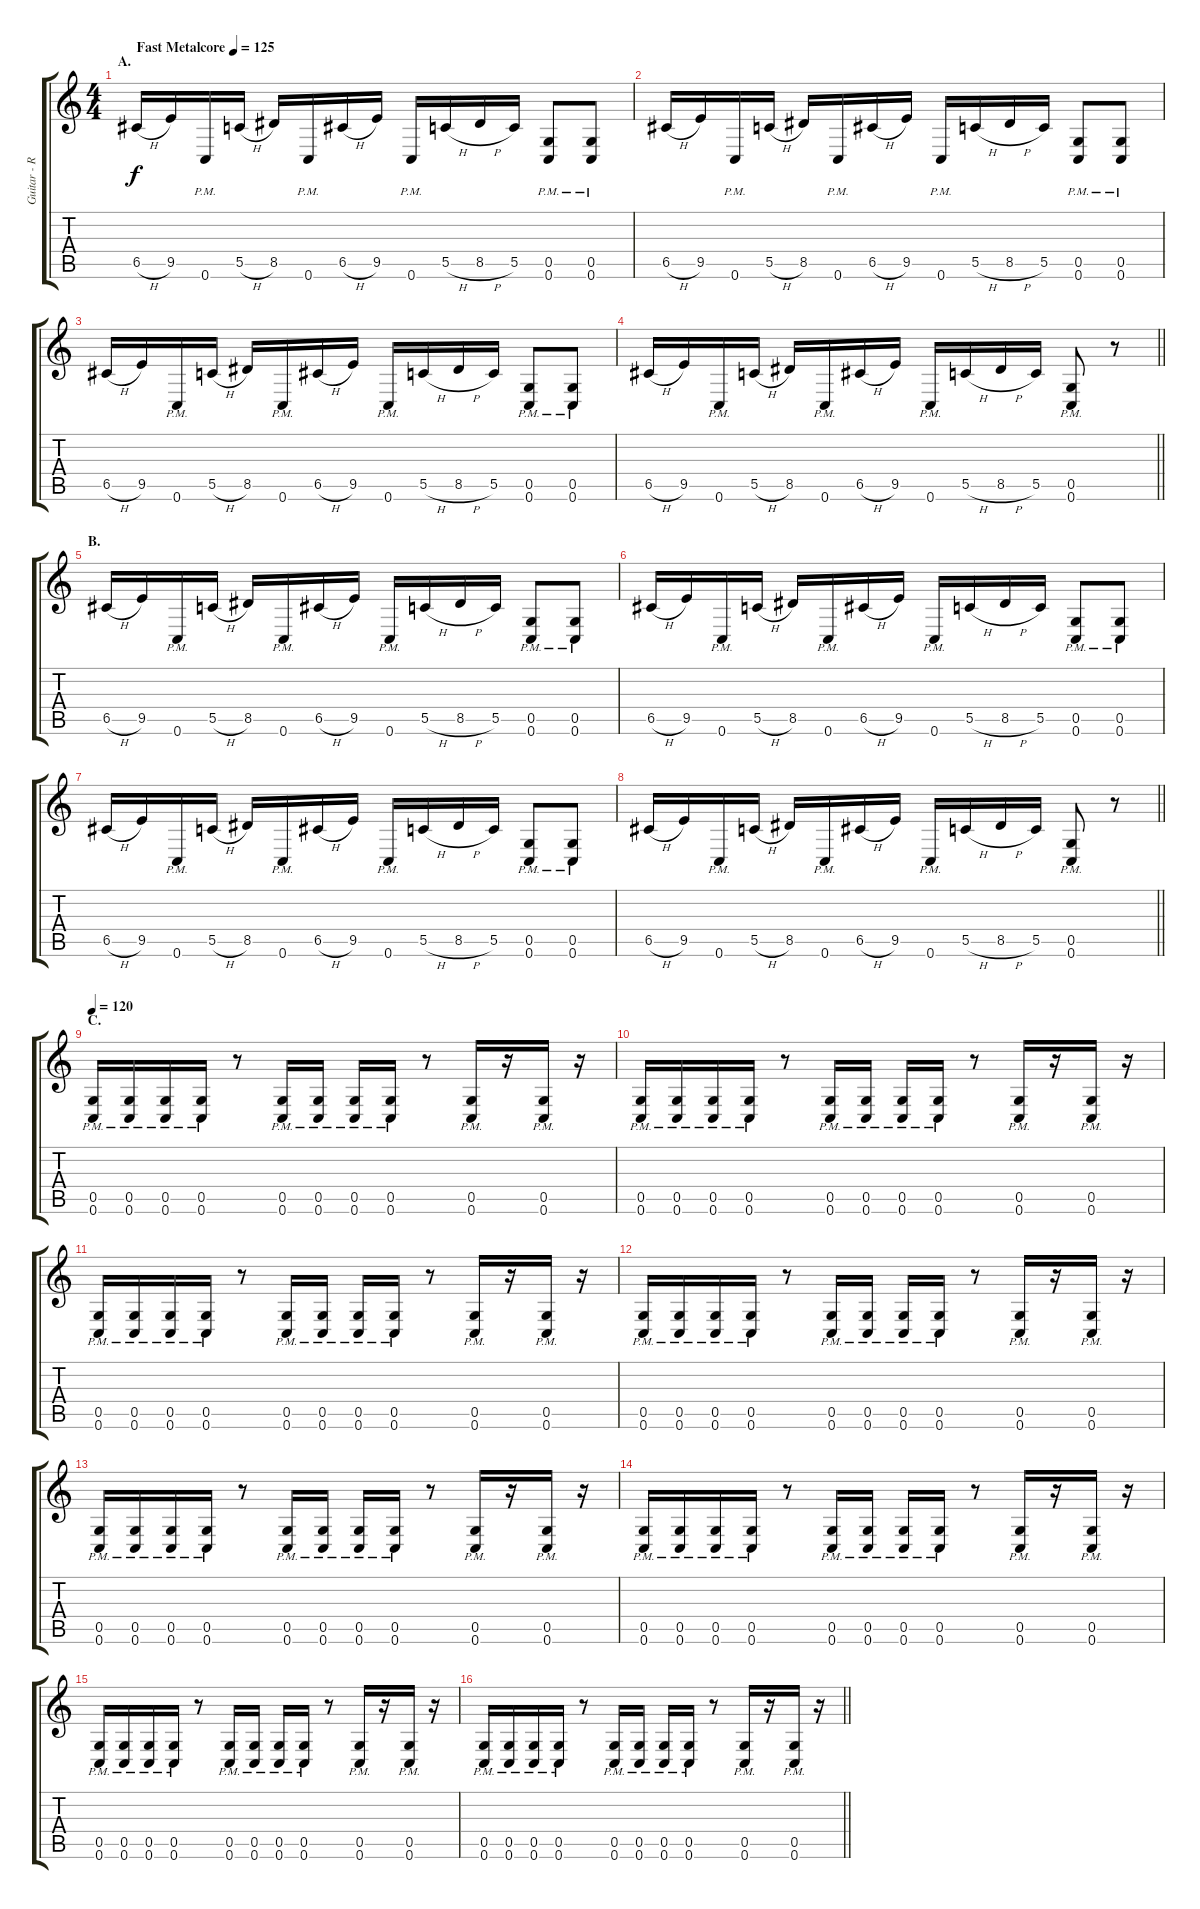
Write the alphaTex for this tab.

\track ("Guitar - Right" "Guitar - R") {instrument distortionguitar}
\staff {score tabs}
\tuning (D4 A3 F3 C3 G2 C2) {hide}
\ts (4 4)
\section ("" "A.")
\tempo (125 "Fast Metalcore")
\clef g2
\ks c
6.5{h}.16{dy f instrument distortionguitar} 9.5.16 0.6{pm}.16 5.5{h}.16 8.5.16 0.6{pm}.16 6.5{h}.16 9.5.16 0.6{pm}.16 5.5{h}.16 8.5{h}.16 5.5.16 (0.5{pm} 0.6{pm}).8 (0.5{pm} 0.6{pm}).8 |
6.5{h}.16 9.5.16 0.6{pm}.16 5.5{h}.16 8.5.16 0.6{pm}.16 6.5{h}.16 9.5.16 0.6{pm}.16 5.5{h}.16 8.5{h}.16 5.5.16 (0.5{pm} 0.6{pm}).8 (0.5{pm} 0.6{pm}).8 |
6.5{h}.16 9.5.16 0.6{pm}.16 5.5{h}.16 8.5.16 0.6{pm}.16 6.5{h}.16 9.5.16 0.6{pm}.16 5.5{h}.16 8.5{h}.16 5.5.16 (0.5{pm} 0.6{pm}).8 (0.5{pm} 0.6{pm}).8 |
\barLineRight lightlight
6.5{h}.16 9.5.16 0.6{pm}.16 5.5{h}.16 8.5.16 0.6{pm}.16 6.5{h}.16 9.5.16 0.6{pm}.16 5.5{h}.16 8.5{h}.16 5.5.16 (0.5{pm} 0.6{pm}).8 r.8 |
\section ("" "B.")
6.5{h}.16 9.5.16 0.6{pm}.16 5.5{h}.16 8.5.16 0.6{pm}.16 6.5{h}.16 9.5.16 0.6{pm}.16 5.5{h}.16 8.5{h}.16 5.5.16 (0.5{pm} 0.6{pm}).8 (0.5{pm} 0.6{pm}).8 |
6.5{h}.16 9.5.16 0.6{pm}.16 5.5{h}.16 8.5.16 0.6{pm}.16 6.5{h}.16 9.5.16 0.6{pm}.16 5.5{h}.16 8.5{h}.16 5.5.16 (0.5{pm} 0.6{pm}).8 (0.5{pm} 0.6{pm}).8 |
6.5{h}.16 9.5.16 0.6{pm}.16 5.5{h}.16 8.5.16 0.6{pm}.16 6.5{h}.16 9.5.16 0.6{pm}.16 5.5{h}.16 8.5{h}.16 5.5.16 (0.5{pm} 0.6{pm}).8 (0.5{pm} 0.6{pm}).8 |
\barLineRight lightlight
6.5{h}.16 9.5.16 0.6{pm}.16 5.5{h}.16 8.5.16 0.6{pm}.16 6.5{h}.16 9.5.16 0.6{pm}.16 5.5{h}.16 8.5{h}.16 5.5.16 (0.5{pm} 0.6{pm}).8 r.8 |
\section ("" "C.")
\tempo 120
(0.5{pm} 0.6{pm}).16 (0.5{pm} 0.6{pm}).16 (0.5{pm} 0.6{pm}).16 (0.5{pm} 0.6{pm}).16 r.8 (0.5{pm} 0.6{pm}).16 (0.5{pm} 0.6{pm}).16 (0.5{pm} 0.6{pm}).16 (0.5{pm} 0.6{pm}).16 r.8 (0.5{pm} 0.6{pm}).16 r.16 (0.5{pm} 0.6{pm}).16 r.16 |
(0.5{pm} 0.6{pm}).16 (0.5{pm} 0.6{pm}).16 (0.5{pm} 0.6{pm}).16 (0.5{pm} 0.6{pm}).16 r.8 (0.5{pm} 0.6{pm}).16 (0.5{pm} 0.6{pm}).16 (0.5{pm} 0.6{pm}).16 (0.5{pm} 0.6{pm}).16 r.8 (0.5{pm} 0.6{pm}).16 r.16 (0.5{pm} 0.6{pm}).16 r.16 |
(0.5{pm} 0.6{pm}).16 (0.5{pm} 0.6{pm}).16 (0.5{pm} 0.6{pm}).16 (0.5{pm} 0.6{pm}).16 r.8 (0.5{pm} 0.6{pm}).16 (0.5{pm} 0.6{pm}).16 (0.5{pm} 0.6{pm}).16 (0.5{pm} 0.6{pm}).16 r.8 (0.5{pm} 0.6{pm}).16 r.16 (0.5{pm} 0.6{pm}).16 r.16 |
(0.5{pm} 0.6{pm}).16 (0.5{pm} 0.6{pm}).16 (0.5{pm} 0.6{pm}).16 (0.5{pm} 0.6{pm}).16 r.8 (0.5{pm} 0.6{pm}).16 (0.5{pm} 0.6{pm}).16 (0.5{pm} 0.6{pm}).16 (0.5{pm} 0.6{pm}).16 r.8 (0.5{pm} 0.6{pm}).16 r.16 (0.5{pm} 0.6{pm}).16 r.16 |
(0.5{pm} 0.6{pm}).16 (0.5{pm} 0.6{pm}).16 (0.5{pm} 0.6{pm}).16 (0.5{pm} 0.6{pm}).16 r.8 (0.5{pm} 0.6{pm}).16 (0.5{pm} 0.6{pm}).16 (0.5{pm} 0.6{pm}).16 (0.5{pm} 0.6{pm}).16 r.8 (0.5{pm} 0.6{pm}).16 r.16 (0.5{pm} 0.6{pm}).16 r.16 |
(0.5{pm} 0.6{pm}).16 (0.5{pm} 0.6{pm}).16 (0.5{pm} 0.6{pm}).16 (0.5{pm} 0.6{pm}).16 r.8 (0.5{pm} 0.6{pm}).16 (0.5{pm} 0.6{pm}).16 (0.5{pm} 0.6{pm}).16 (0.5{pm} 0.6{pm}).16 r.8 (0.5{pm} 0.6{pm}).16 r.16 (0.5{pm} 0.6{pm}).16 r.16 |
(0.5{pm} 0.6{pm}).16 (0.5{pm} 0.6{pm}).16 (0.5{pm} 0.6{pm}).16 (0.5{pm} 0.6{pm}).16 r.8 (0.5{pm} 0.6{pm}).16 (0.5{pm} 0.6{pm}).16 (0.5{pm} 0.6{pm}).16 (0.5{pm} 0.6{pm}).16 r.8 (0.5{pm} 0.6{pm}).16 r.16 (0.5{pm} 0.6{pm}).16 r.16 |
\barLineRight lightlight
(0.5{pm} 0.6{pm}).16 (0.5{pm} 0.6{pm}).16 (0.5{pm} 0.6{pm}).16 (0.5{pm} 0.6{pm}).16 r.8 (0.5{pm} 0.6{pm}).16 (0.5{pm} 0.6{pm}).16 (0.5{pm} 0.6{pm}).16 (0.5{pm} 0.6{pm}).16 r.8 (0.5{pm} 0.6{pm}).16 r.16 (0.5{pm} 0.6{pm}).16 r.16
